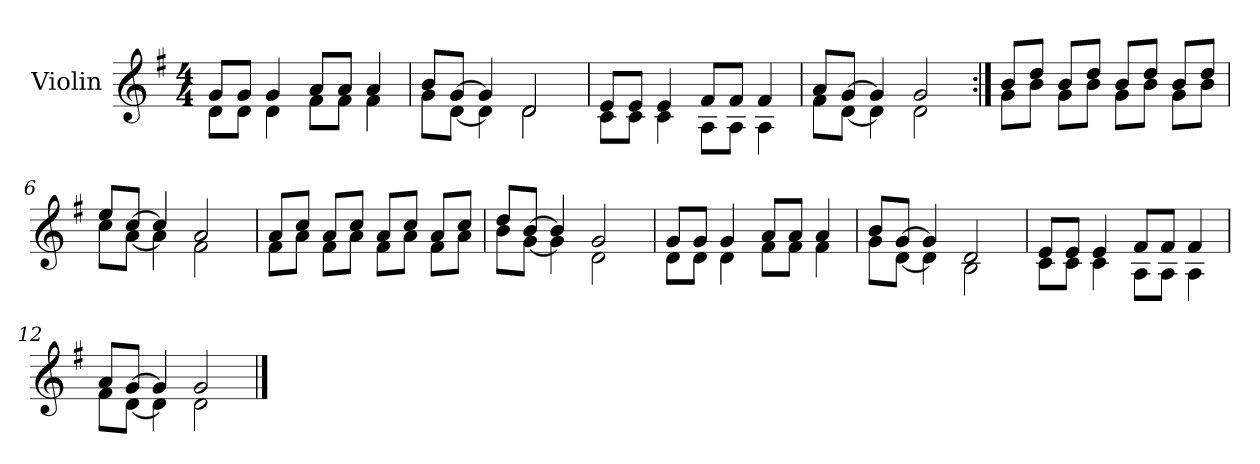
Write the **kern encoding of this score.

**kern
*part1
*staff1
*I"Violin
*I'Vln.
*stria5
*clefG2
*k[f#]
*M4/4
*MM120
=1
*^
8gL	8dL
8gJ	8dJ
4g	4d
8aL	8f#L
8aJ	8f#J
4a	4f#
=2	=2
8bL	8gL
[8gJ	[8dJ
4g]	4d]
2d	2d
=3	=3
8eL	8cL
8eJ	8cJ
4e	4c
8f#L	8AL
8f#J	8AJ
4f#	4A
=4	=4
8aL	8f#L
[8gJ	[8dJ
4g]	4d]
2g	2d
=5:|!	=5:|!
8bL	8gL
8ddJ	8bJ
8bL	8gL
8ddJ	8bJ
8bL	8gL
8ddJ	8bJ
8bL	8gL
8ddJ	8bJ
=6	=6
8eeL	8ccL
[8ccJ	[8aJ
4cc]	4a]
2a	2f#
=7	=7
8aL	8f#L
8ccJ	8aJ
8aL	8f#L
8ccJ	8aJ
8aL	8f#L
8ccJ	8aJ
8aL	8f#L
8ccJ	8aJ
=8	=8
8ddL	8bL
[8bJ	[8gJ
4b]	4g]
2g	2d
=9	=9
8gL	8dL
8gJ	8dJ
4g	4d
8aL	8f#L
8aJ	8f#J
4a	4f#
=10	=10
8bL	8gL
[8gJ	[8dJ
4g]	4d]
2d	2B
=11	=11
8eL	8cL
8eJ	8cJ
4e	4c
8f#L	8AL
8f#J	8AJ
4f#	4A
=12	=12
8aL	8f#L
[8gJ	[8dJ
4g]	4d]
2g	2d
*v	*v
==
*-
